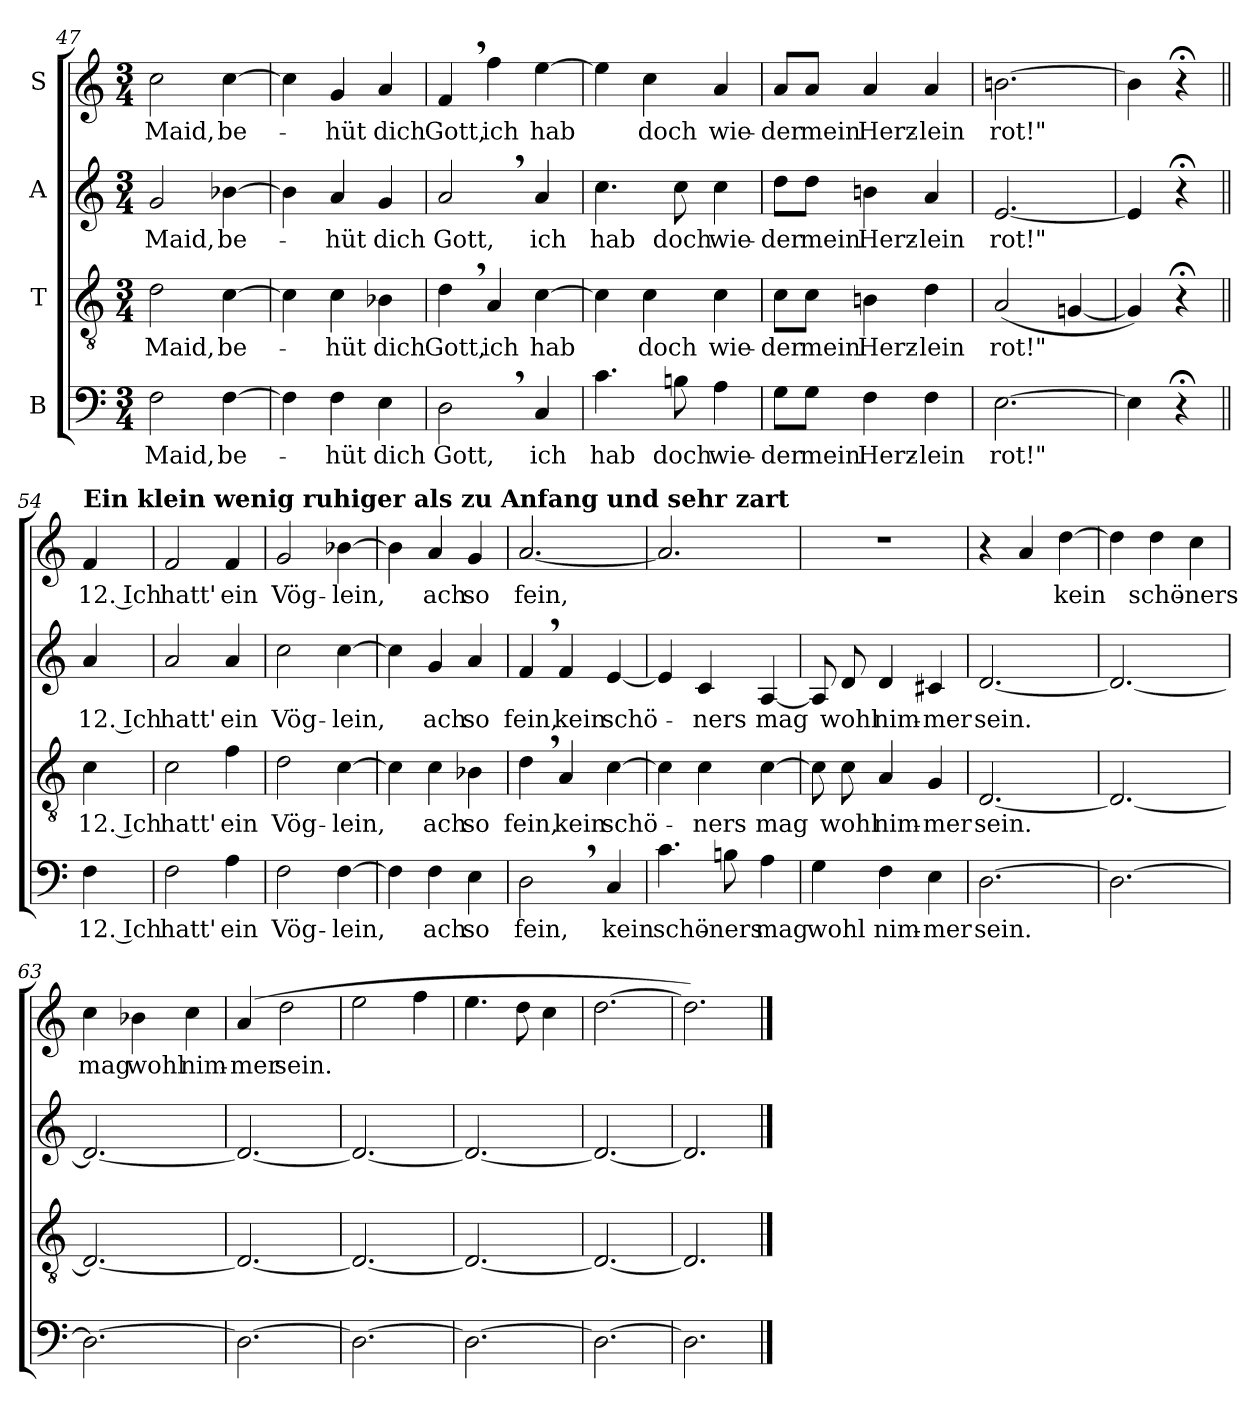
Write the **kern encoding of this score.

**kern	**text	**kern	**text	**kern	**text	**kern	**text
*part4	*part4	*part3	*part3	*part2	*part2	*part1	*part1
*staff4	*staff4	*staff3	*staff3	*staff2	*staff2	*staff1	*staff1
*I"B	*	*I"T	*	*I"A	*	*I"S	*
*clefF4	*	*clefGv2	*	*clefG2	*	*clefG2	*
*k[]	*	*k[]	*	*k[]	*	*k[]	*
*C:	*	*C:	*	*C:	*	*C:	*
*M3/4	*	*M3/4	*	*M3/4	*	*M3/4	*
=47	=47	=47	=47	=47	=47	=47	=47
!	!LO:LY:b	!	!LO:LY:b	!	!LO:LY:b	!	!LO:LY:b
2F\	Maid,	2d\	Maid,	2g/	Maid,	2cc\	Maid,
!	!LO:LY:b	!	!LO:LY:b	!	!LO:LY:b	!	!LO:LY:b
[4F\	be-	[4c\	be-	[4b-X\	be-	[4cc\	be-
=48	=48	=48	=48	=48	=48	=48	=48
4F\]	.	4c\]	.	4b-\]	.	4cc\]	.
!	!LO:LY:b	!	!LO:LY:b	!	!LO:LY:b	!	!LO:LY:b
4F\	-hüt	4c\	-hüt	4a/	-hüt	4g/	-hüt
!	!LO:LY:b	!	!LO:LY:b	!	!LO:LY:b	!	!LO:LY:b
4E\	dich	4B-X\	dich	4g/	dich	4a/	dich
=49	=49	=49	=49	=49	=49	=49	=49
!	!LO:LY:b	!	!LO:LY:b	!	!LO:LY:b	!	!LO:LY:b
2D,>\	Gott,	4d,>\	Gott,	2a,>/	Gott,	4f,>/	Gott,
!	!	!	!LO:LY:b	!	!	!	!LO:LY:b
.	.	4A/	ich	.	.	4ff\	ich
!	!LO:LY:b	!	!LO:LY:b	!	!LO:LY:b	!	!LO:LY:b
4C/	ich	[4c\	hab	4a/	ich	[4ee\	hab
=50	=50	=50	=50	=50	=50	=50	=50
!	!LO:LY:b	!	!	!	!LO:LY:b	!	!
4.c\	hab	4c\]	.	4.cc\	hab	4ee\]	.
!	!	!	!LO:LY:b	!	!	!	!LO:LY:b
.	.	4c\	doch	.	.	4cc\	doch
!	!LO:LY:b	!	!	!	!LO:LY:b	!	!
8Bn\	doch	.	.	8cc\	doch	.	.
!	!LO:LY:b	!	!LO:LY:b	!	!LO:LY:b	!	!LO:LY:b
4A\	wie-	4c\	wie-	4cc\	wie-	4a/	wie-
=51	=51	=51	=51	=51	=51	=51	=51
!	!LO:LY:b	!	!LO:LY:b	!	!LO:LY:b	!	!LO:LY:b
8G\L	-der	8c\L	-der	8dd\L	-der	8a/L	-der
!	!LO:LY:b	!	!LO:LY:b	!	!LO:LY:b	!	!LO:LY:b
8G\J	mein	8c\J	mein	8dd\J	mein	8a/J	mein
!	!LO:LY:b	!	!LO:LY:b	!	!LO:LY:b	!	!LO:LY:b
4F\	Herz-	4Bn\	Herz-	4bn\	Herz-	4a/	Herz-
!	!LO:LY:b	!	!LO:LY:b	!	!LO:LY:b	!	!LO:LY:b
4F\	-lein	4d\	-lein	4a/	-lein	4a/	-lein
=52	=52	=52	=52	=52	=52	=52	=52
!	!LO:LY:b	!	!LO:LY:b	!	!LO:LY:b	!	!LO:LY:b
[2.E\	rot!"	(<2A/	rot!"	[2.e/	rot!"	[2.bn\	rot!"
.	.	[4Gn/	.	.	.	.	.
=53	=53	=53	=53	=53	=53	=53	=53
4E\]	.	4G/])	.	4e/]	.	4b\]	.
4r;<	.	4r;<	.	4r;<	.	4r;<	.
!!LO:LB:g=z
=54||	=54||	=54||	=54||	=54||	=54||	=54||	=54||
!	!	!	!	!	!	!LO:TX:a:B:t=Ein klein wenig ruhiger als zu Anfang und sehr zart	!
!	!LO:LY:b	!	!LO:LY:b	!	!LO:LY:b	!	!LO:LY:b
4F\	12. Ich	4c\	12. Ich	4a/	12. Ich	4f/	12. Ich
=55	=55	=55	=55	=55	=55	=55	=55
!	!LO:LY:b	!	!LO:LY:b	!	!LO:LY:b	!	!LO:LY:b
2F\	hatt'	2c\	hatt'	2a/	hatt'	2f/	hatt'
!	!LO:LY:b	!	!LO:LY:b	!	!LO:LY:b	!	!LO:LY:b
4A\	ein	4f\	ein	4a/	ein	4f/	ein
=56	=56	=56	=56	=56	=56	=56	=56
!	!LO:LY:b	!	!LO:LY:b	!	!LO:LY:b	!	!LO:LY:b
2F\	Vög-	2d\	Vög-	2cc\	Vög-	2g/	Vög-
!	!LO:LY:b	!	!LO:LY:b	!	!LO:LY:b	!	!LO:LY:b
[4F\	-lein,	[4c\	-lein,	[4cc\	-lein,	[4b-X\	-lein,
=57	=57	=57	=57	=57	=57	=57	=57
4F\]	.	4c\]	.	4cc\]	.	4b-\]	.
!	!LO:LY:b	!	!LO:LY:b	!	!LO:LY:b	!	!LO:LY:b
4F\	ach	4c\	ach	4g/	ach	4a/	ach
!	!LO:LY:b	!	!LO:LY:b	!	!LO:LY:b	!	!LO:LY:b
4E\	so	4B-X\	so	4a/	so	4g/	so
=58	=58	=58	=58	=58	=58	=58	=58
!	!LO:LY:b	!	!LO:LY:b	!	!LO:LY:b	!	!LO:LY:b
2D,>\	fein,	4d,>\	fein,	4f,>/	fein,	[2.a/	fein,
!	!	!	!LO:LY:b	!	!LO:LY:b	!	!
.	.	4A/	kein	4f/	kein	.	.
!	!LO:LY:b	!	!LO:LY:b	!	!LO:LY:b	!	!
4C/	kein	[4c\	schö-	[4e/	schö-	.	.
=59	=59	=59	=59	=59	=59	=59	=59
!	!LO:LY:b	!	!	!	!	!	!
4.c\	schö-	4c\]	.	4e/]	.	2.a/]	.
!	!	!	!LO:LY:b	!	!LO:LY:b	!	!
.	.	4c\	-ners	4c/	-ners	.	.
!	!LO:LY:b	!	!	!	!	!	!
8Bn\	-ners	.	.	.	.	.	.
!	!LO:LY:b	!	!LO:LY:b	!	!LO:LY:b	!	!
4A\	mag	[4c\	mag	[4A/	mag	.	.
=60	=60	=60	=60	=60	=60	=60	=60
!	!LO:LY:b	!	!	!	!	!	!
4G\	wohl	8c\]	.	8A/]	.	2.r	.
!	!	!	!LO:LY:b	!	!LO:LY:b	!	!
.	.	8c\	wohl	8d/	wohl	.	.
!	!LO:LY:b	!	!LO:LY:b	!	!LO:LY:b	!	!
4F\	nim-	4A/	nim-	4d/	nim-	.	.
!	!LO:LY:b	!	!LO:LY:b	!	!LO:LY:b	!	!
4E\	-mer	4G/	-mer	4c#X/	-mer	.	.
!!LO:LB:g=z
=61	=61	=61	=61	=61	=61	=61	=61
!	!LO:LY:b	!	!LO:LY:b	!	!LO:LY:b	!	!
[2.D\	sein.	[2.D/	sein.	[2.d/	sein.	4r	.
.	.	.	.	.	.	4a/	.
!	!	!	!	!	!	!	!LO:LY:b
.	.	.	.	.	.	[4dd\	kein
=62	=62	=62	=62	=62	=62	=62	=62
2.D\_	.	2.D/_	.	2.d/_	.	4dd\]	.
!	!	!	!	!	!	!	!LO:LY:b
.	.	.	.	.	.	4dd\	schö-
!	!	!	!	!	!	!	!LO:LY:b
.	.	.	.	.	.	4cc\	-ners
=63	=63	=63	=63	=63	=63	=63	=63
!	!	!	!	!	!	!	!LO:LY:b
2.D\_	.	2.D/_	.	2.d/_	.	4cc\	mag
!	!	!	!	!	!	!	!LO:LY:b
.	.	.	.	.	.	4b-X\	wohl
!	!	!	!	!	!	!	!LO:LY:b
.	.	.	.	.	.	4cc\	nim-
=64	=64	=64	=64	=64	=64	=64	=64
!	!	!	!	!	!	!	!LO:LY:b
2.D\_	.	2.D/_	.	2.d/_	.	(4a/	-mer
!	!	!	!	!	!	!	!LO:LY:b
.	.	.	.	.	.	2dd\	sein.
=65	=65	=65	=65	=65	=65	=65	=65
2.D\_	.	2.D/_	.	2.d/_	.	2ee\	.
.	.	.	.	.	.	4ff\	.
=66	=66	=66	=66	=66	=66	=66	=66
2.D\_	.	2.D/_	.	2.d/_	.	4.ee\	.
.	.	.	.	.	.	8dd\	.
.	.	.	.	.	.	4cc\	.
=67	=67	=67	=67	=67	=67	=67	=67
2.D\_	.	2.D/_	.	2.d/_	.	[2.dd\	.
=68	=68	=68	=68	=68	=68	=68	=68
2.D\]	.	2.D/]	.	2.d/]	.	2.dd\])	.
==	==	==	==	==	==	==	==
*-	*-	*-	*-	*-	*-	*-	*-
